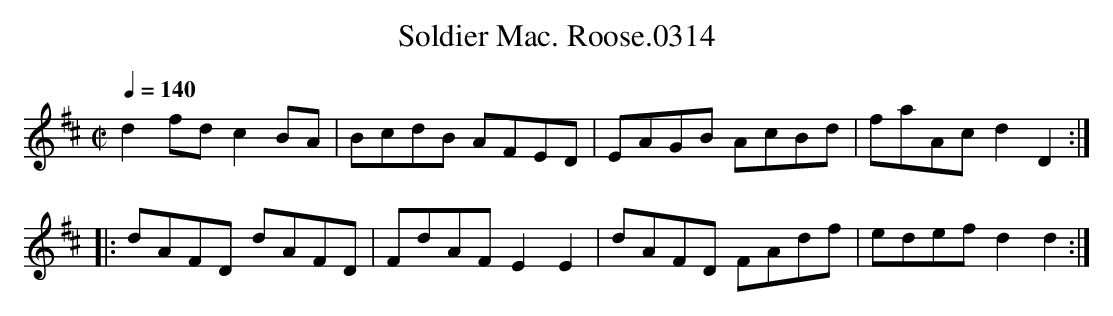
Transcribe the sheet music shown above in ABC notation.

X:1
T:Soldier Mac. Roose.0314
M:C|
L:1/8
Q:1/4=140
K:D
d2 fd c2 BA|BcdB AFED|EAGB AcBd|faAc d2D2 :|
|: dAFD dAFD|FdAF E2E2|dAFD FAdf|edef d2d2 :|
